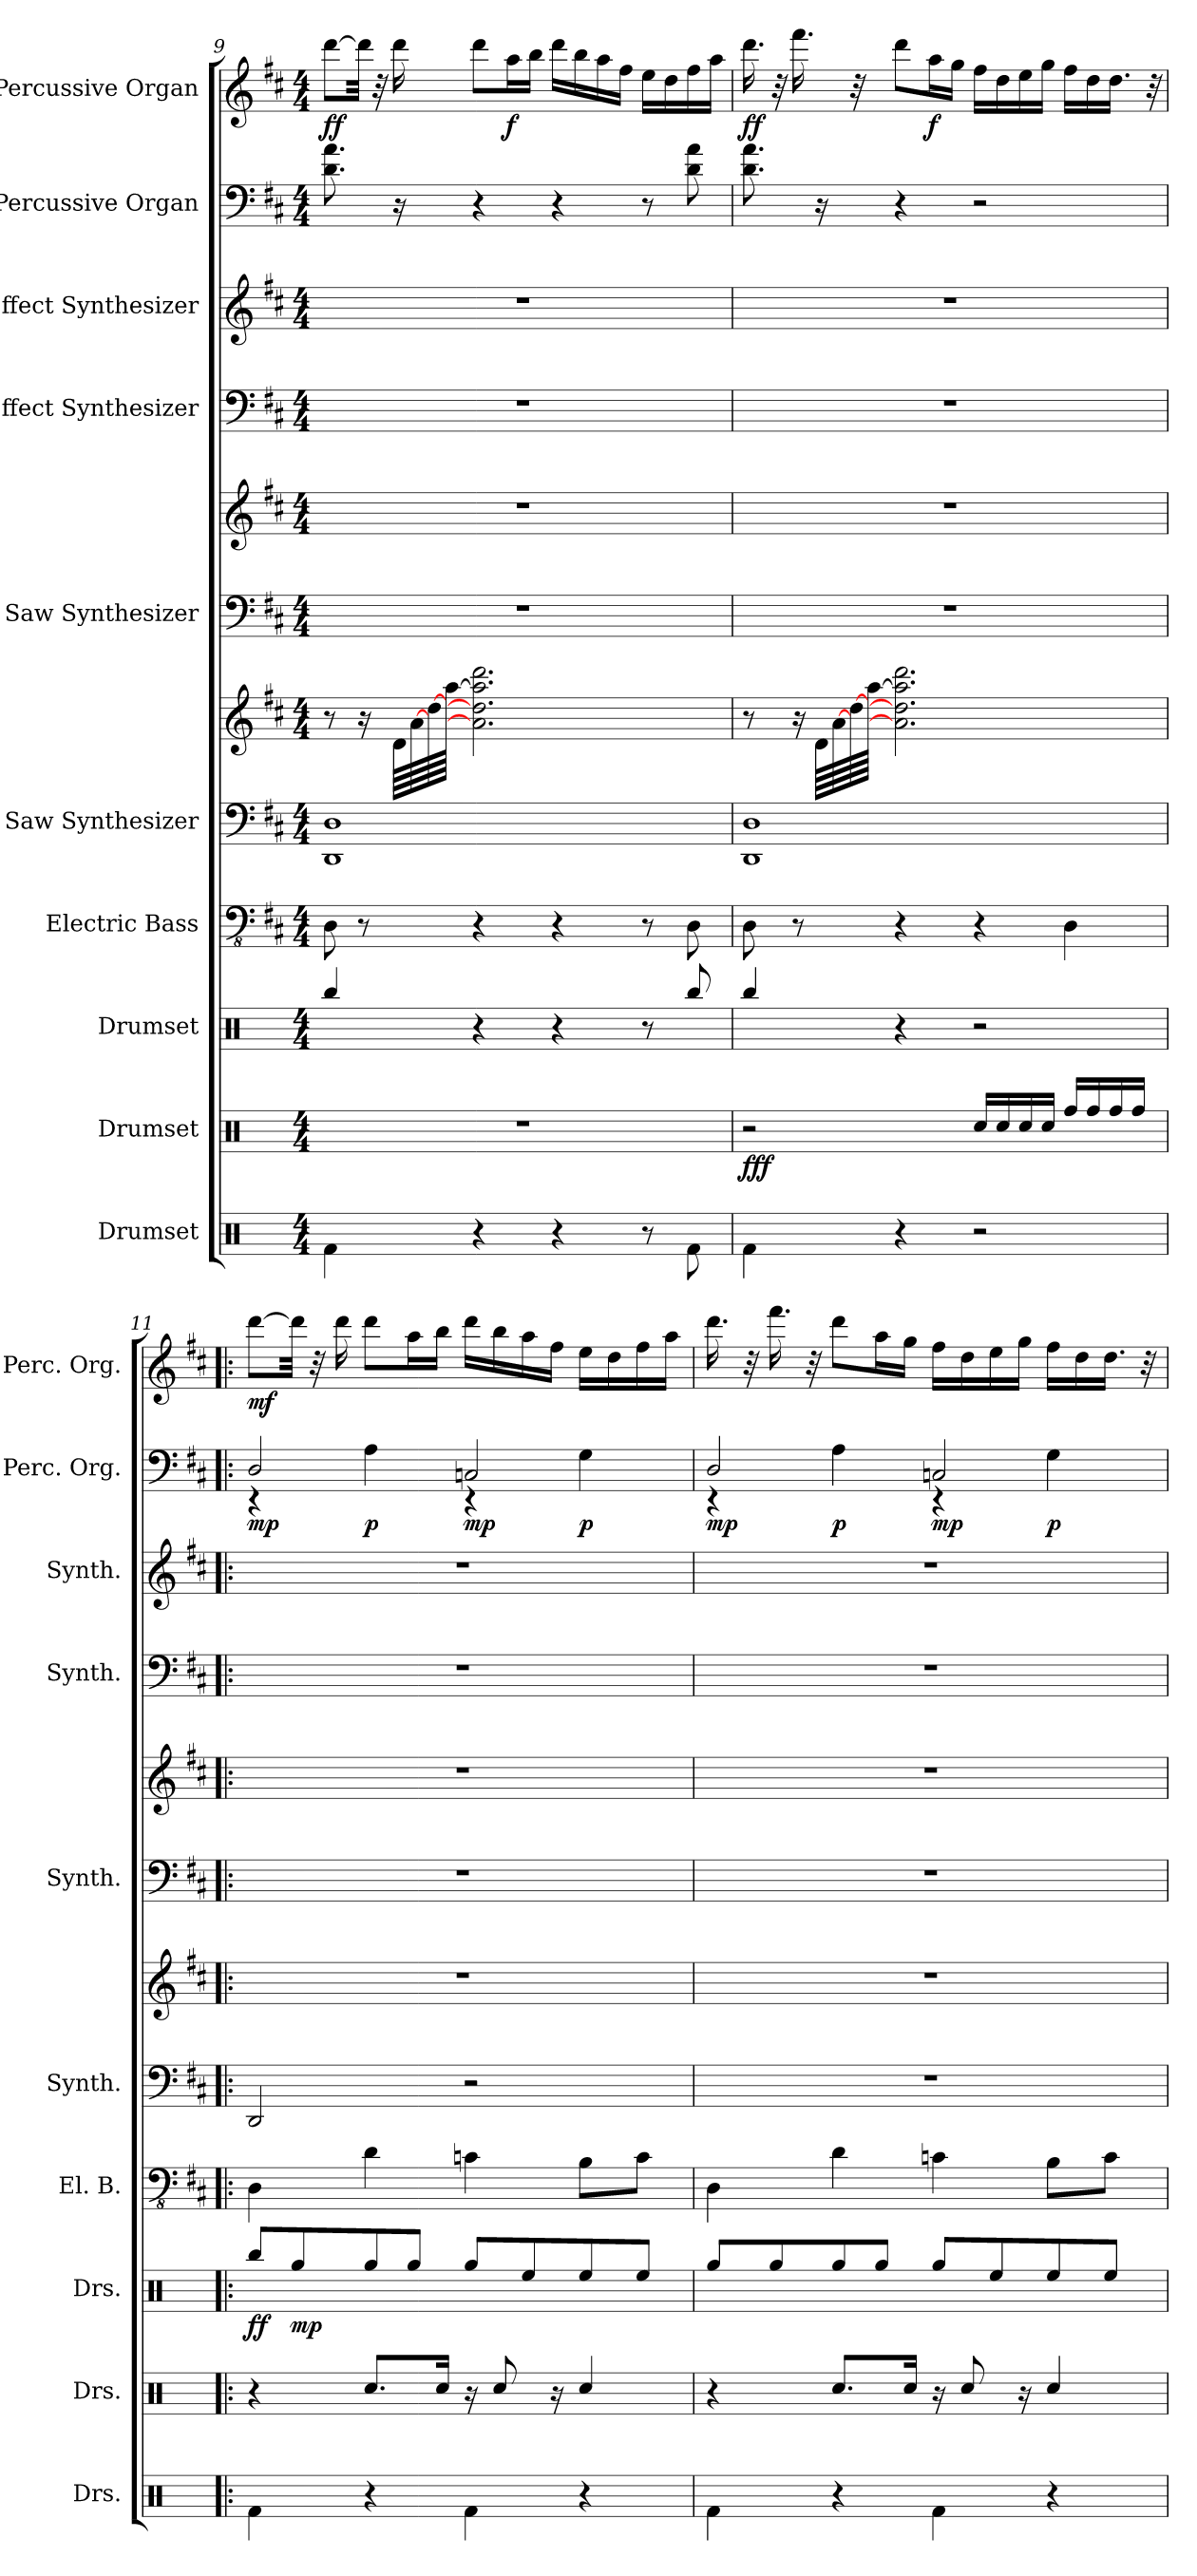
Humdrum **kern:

**kern	**kern	**dynam	**kern	**dynam	**kern	**kern	**kern	**kern	**kern	**kern	**kern	**kern	**dynam	**kern	**dynam
*part10	*part9	*part9	*part8	*part8	*part7	*part6	*part6	*part5	*part5	*part4	*part3	*part2	*part2	*part1	*part1
*staff12	*staff11	*staff11	*staff10	*staff10	*staff9	*staff8	*staff7	*staff6	*staff5	*staff4	*staff3	*staff2	*staff2	*staff1	*staff1
*I"Drumset	*I"Drumset	*	*I"Drumset	*	*I"Electric Bass	*I"Saw Synthesizer	*	*I"Saw Synthesizer	*	*I"Effect Synthesizer	*I"Effect Synthesizer	*I"Percussive Organ	*	*I"Percussive Organ	*
*I'Drs.	*I'Drs.	*	*I'Drs.	*	*I'El. B.	*I'Synth.	*	*I'Synth.	*	*I'Synth.	*I'Synth.	*I'Perc. Org.	*	*I'Perc. Org.	*
*clefX	*clefX	*	*clefX	*	*clefFv4	*clefF4	*clefG2	*clefF4	*clefG2	*clefF4	*clefG2	*clefF4	*	*clefG2	*
*k[]	*k[]	*	*k[]	*	*k[f#c#]	*k[f#c#]	*k[f#c#]	*k[f#c#]	*k[f#c#]	*k[f#c#]	*k[f#c#]	*k[f#c#]	*	*k[f#c#]	*
*M4/4	*M4/4	*	*M4/4	*	*M4/4	*M4/4	*M4/4	*M4/4	*M4/4	*M4/4	*M4/4	*M4/4	*	*M4/4	*
=9	=9	=9	=9	=9	=9	=9	=9	=9	=9	=9	=9	=9	=9	=9	=9
!	!	!	!	!	!	!	!	!	!	!	!	!	!	!	!LO:DY:b
4Rf\	1r	.	4Rbb/	.	8DD\	1DD 1D	8r	1r	1r	1r	1r	8.d\ 8.a\	.	[8ddd\L	ff
.	.	.	.	.	8r	.	16r	.	.	.	.	.	.	32ddd\Jkk]	.
.	.	.	.	.	.	.	.	.	.	.	.	.	.	32r	.
.	.	.	.	.	.	.	64d\LLLL	.	.	.	.	16r	.	16ddd\	.
.	.	.	.	.	.	.	[64a\	.	.	.	.	.	.	.	.
.	.	.	.	.	.	.	[64dd\	.	.	.	.	.	.	.	.
.	.	.	.	.	.	.	[64aa\JJJJ	.	.	.	.	.	.	.	.
4r	.	.	4r	.	4r	.	2.a\] 2.dd\] 2.aa\] 2.ddd\	.	.	.	.	4r	.	8ddd\L	.
!	!	!	!	!	!	!	!	!	!	!	!	!	!	!	!LO:DY:b
.	.	.	.	.	.	.	.	.	.	.	.	.	.	16aa\L	f
.	.	.	.	.	.	.	.	.	.	.	.	.	.	16bb\JJ	.
4r	.	.	4r	.	4r	.	.	.	.	.	.	4r	.	16ddd\LL	.
.	.	.	.	.	.	.	.	.	.	.	.	.	.	16bb\	.
.	.	.	.	.	.	.	.	.	.	.	.	.	.	16aa\	.
.	.	.	.	.	.	.	.	.	.	.	.	.	.	16ff#\JJ	.
8r	.	.	8r	.	8r	.	.	.	.	.	.	8r	.	16ee\LL	.
.	.	.	.	.	.	.	.	.	.	.	.	.	.	16dd\	.
8Rf\	.	.	8Rbb/	.	8DD\	.	.	.	.	.	.	8d\ 8a\	.	16ff#\	.
.	.	.	.	.	.	.	.	.	.	.	.	.	.	16aa\JJ	.
!!LO:PB:g=z
=10	=10	=10	=10	=10	=10	=10	=10	=10	=10	=10	=10	=10	=10	=10	=10
!	!	!LO:DY:b	!	!	!	!	!	!	!	!	!	!	!	!	!LO:DY:b
4Rf\	2r	fff	4Rbb/	.	8DD\	1DD 1D	8r	1r	1r	1r	1r	8.d\ 8.a\	.	16.ddd\	ff
.	.	.	.	.	.	.	.	.	.	.	.	.	.	32r	.
.	.	.	.	.	8r	.	16r	.	.	.	.	.	.	16.fff#\	.
.	.	.	.	.	.	.	64d\LLLL	.	.	.	.	16r	.	.	.
.	.	.	.	.	.	.	[64a\	.	.	.	.	.	.	.	.
.	.	.	.	.	.	.	[64dd\	.	.	.	.	.	.	32r	.
.	.	.	.	.	.	.	[64aa\JJJJ	.	.	.	.	.	.	.	.
4r	.	.	4r	.	4r	.	2.a\] 2.dd\] 2.aa\] 2.ddd\	.	.	.	.	4r	.	8ddd\L	.
!	!	!	!	!	!	!	!	!	!	!	!	!	!	!	!LO:DY:b
.	.	.	.	.	.	.	.	.	.	.	.	.	.	16aa\L	f
.	.	.	.	.	.	.	.	.	.	.	.	.	.	16gg\JJ	.
2r	16Rcc/LL	.	2r	.	4r	.	.	.	.	.	.	2r	.	16ff#\LL	.
.	16Rcc/	.	.	.	.	.	.	.	.	.	.	.	.	16dd\	.
.	16Rcc/	.	.	.	.	.	.	.	.	.	.	.	.	16ee\	.
.	16Rcc/JJ	.	.	.	.	.	.	.	.	.	.	.	.	16gg\JJ	.
.	16Rff/LL	.	.	.	4DD\	.	.	.	.	.	.	.	.	16ff#\LL	.
.	16Rff/	.	.	.	.	.	.	.	.	.	.	.	.	16dd\	.
.	16Rff/	.	.	.	.	.	.	.	.	.	.	.	.	16.dd\JJ	.
.	16Rff/JJ	.	.	.	.	.	.	.	.	.	.	.	.	.	.
.	.	.	.	.	.	.	.	.	.	.	.	.	.	32r	.
=11!|:	=11!|:	=11!|:	=11!|:	=11!|:	=11!|:	=11!|:	=11!|:	=11!|:	=11!|:	=11!|:	=11!|:	=11!|:	=11!|:	=11!|:	=11!|:
*	*	*	*	*	*	*	*	*	*	*	*	*^	*	*	*
!	!	!	!	!LO:DY:b	!	!	!	!	!	!	!	!	!	!LO:DY:b	!	!LO:DY:b
4Rf\	4r	.	8Rbb/L	ff	4DD\	2DD/	1r	1r	1r	1r	1r	2D/	4r	mp	[8ddd\L	mf
!	!	!	!	!LO:DY:b	!	!	!	!	!	!	!	!	!	!	!	!
.	.	.	8Rgg/	mp	.	.	.	.	.	.	.	.	.	.	32ddd\Jkk]	.
.	.	.	.	.	.	.	.	.	.	.	.	.	.	.	32r	.
.	.	.	.	.	.	.	.	.	.	.	.	.	.	.	16ddd\	.
!	!	!	!	!	!	!	!	!	!	!	!	!	!	!LO:DY:b	!	!
4r	8.Rcc/L	.	8Rgg/	.	4D\	.	.	.	.	.	.	.	4A\	p	8ddd\L	.
.	.	.	8Rgg/J	.	.	.	.	.	.	.	.	.	.	.	16aa\L	.
.	16Rcc/Jk	.	.	.	.	.	.	.	.	.	.	.	.	.	16bb\JJ	.
!	!	!	!	!	!	!	!	!	!	!	!	!	!	!LO:DY:b	!	!
4Rf\	16r	.	8Rgg/L	.	4Cn\	2r	.	.	.	.	.	2Cn/	4r	mp	16ddd\LL	.
.	8Rcc/	.	.	.	.	.	.	.	.	.	.	.	.	.	16bb\	.
.	.	.	8Ree/	.	.	.	.	.	.	.	.	.	.	.	16aa\	.
.	16r	.	.	.	.	.	.	.	.	.	.	.	.	.	16ff#\JJ	.
!	!	!	!	!	!	!	!	!	!	!	!	!	!	!LO:DY:b	!	!
4r	4Rcc/	.	8Ree/	.	8BB\L	.	.	.	.	.	.	.	4G\	p	16ee\LL	.
.	.	.	.	.	.	.	.	.	.	.	.	.	.	.	16dd\	.
.	.	.	8Ree/J	.	8C\J	.	.	.	.	.	.	.	.	.	16ff#\	.
.	.	.	.	.	.	.	.	.	.	.	.	.	.	.	16aa\JJ	.
!!LO:PB:g=z
=12	=12	=12	=12	=12	=12	=12	=12	=12	=12	=12	=12	=12	=12	=12	=12	=12
!	!	!	!	!	!	!	!	!	!	!	!	!	!	!LO:DY:b	!	!
4Rf\	4r	.	8Rgg/L	.	4DD\	1r	1r	1r	1r	1r	1r	2D/	4r	mp	16.ddd\	.
.	.	.	.	.	.	.	.	.	.	.	.	.	.	.	32r	.
.	.	.	8Rgg/	.	.	.	.	.	.	.	.	.	.	.	16.fff#\	.
.	.	.	.	.	.	.	.	.	.	.	.	.	.	.	32r	.
!	!	!	!	!	!	!	!	!	!	!	!	!	!	!LO:DY:b	!	!
4r	8.Rcc/L	.	8Rgg/	.	4D\	.	.	.	.	.	.	.	4A\	p	8ddd\L	.
.	.	.	8Rgg/J	.	.	.	.	.	.	.	.	.	.	.	16aa\L	.
.	16Rcc/Jk	.	.	.	.	.	.	.	.	.	.	.	.	.	16gg\JJ	.
!	!	!	!	!	!	!	!	!	!	!	!	!	!	!LO:DY:b	!	!
4Rf\	16r	.	8Rgg/L	.	4Cn\	.	.	.	.	.	.	2Cn/	4r	mp	16ff#\LL	.
.	8Rcc/	.	.	.	.	.	.	.	.	.	.	.	.	.	16dd\	.
.	.	.	8Ree/	.	.	.	.	.	.	.	.	.	.	.	16ee\	.
.	16r	.	.	.	.	.	.	.	.	.	.	.	.	.	16gg\JJ	.
!	!	!	!	!	!	!	!	!	!	!	!	!	!	!LO:DY:b	!	!
4r	4Rcc/	.	8Ree/	.	8BB\L	.	.	.	.	.	.	.	4G\	p	16ff#\LL	.
.	.	.	.	.	.	.	.	.	.	.	.	.	.	.	16dd\	.
.	.	.	8Ree/J	.	8C\J	.	.	.	.	.	.	.	.	.	16.dd\JJ	.
.	.	.	.	.	.	.	.	.	.	.	.	.	.	.	32r	.
*	*	*	*	*	*	*	*	*	*	*	*	*v	*v	*	*	*
=	=	=	=	=	=	=	=	=	=	=	=	=	=	=	=
*-	*-	*-	*-	*-	*-	*-	*-	*-	*-	*-	*-	*-	*-	*-	*-
